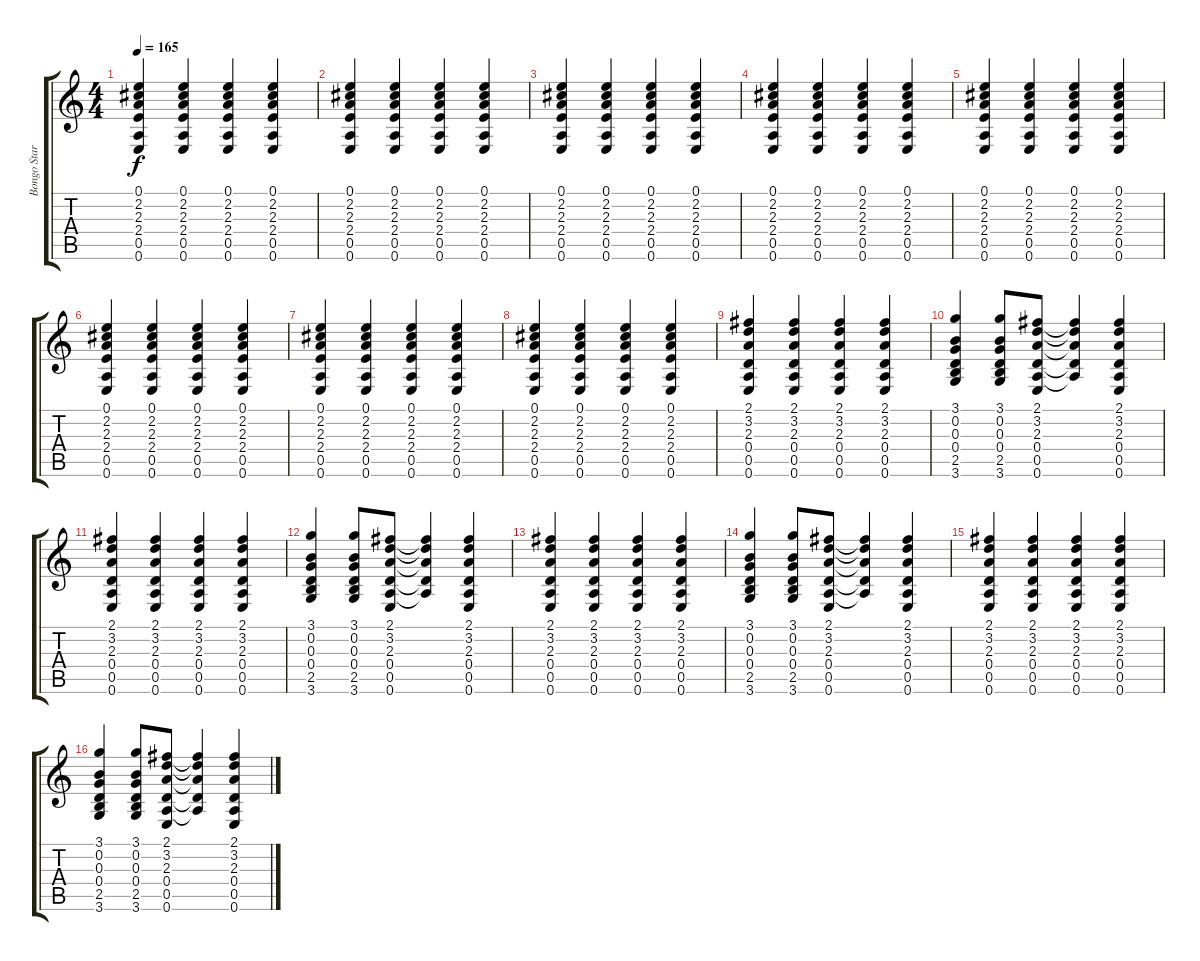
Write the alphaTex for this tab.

\track ("Bongo Starr" "Bongo Star") {instrument overdrivenguitar}
\staff {score tabs}
\tuning (E4 B3 G3 D3 A2 E2) {hide}
\ts (4 4)
\tempo 165
\clef g2
\ks c
(0.1 2.2 2.3 2.4 0.5 0.6).4{dy f} (0.1 2.2 2.3 2.4 0.5 0.6).4 (0.1 2.2 2.3 2.4 0.5 0.6).4 (0.1 2.2 2.3 2.4 0.5 0.6).4 |
(0.1 2.2 2.3 2.4 0.5 0.6).4 (0.1 2.2 2.3 2.4 0.5 0.6).4 (0.1 2.2 2.3 2.4 0.5 0.6).4 (0.1 2.2 2.3 2.4 0.5 0.6).4 |
(0.1 2.2 2.3 2.4 0.5 0.6).4 (0.1 2.2 2.3 2.4 0.5 0.6).4 (0.1 2.2 2.3 2.4 0.5 0.6).4 (0.1 2.2 2.3 2.4 0.5 0.6).4 |
(0.1 2.2 2.3 2.4 0.5 0.6).4 (0.1 2.2 2.3 2.4 0.5 0.6).4 (0.1 2.2 2.3 2.4 0.5 0.6).4 (0.1 2.2 2.3 2.4 0.5 0.6).4 |
(0.1 2.2 2.3 2.4 0.5 0.6).4 (0.1 2.2 2.3 2.4 0.5 0.6).4 (0.1 2.2 2.3 2.4 0.5 0.6).4 (0.1 2.2 2.3 2.4 0.5 0.6).4 |
(0.1 2.2 2.3 2.4 0.5 0.6).4 (0.1 2.2 2.3 2.4 0.5 0.6).4 (0.1 2.2 2.3 2.4 0.5 0.6).4 (0.1 2.2 2.3 2.4 0.5 0.6).4 |
(0.1 2.2 2.3 2.4 0.5 0.6).4 (0.1 2.2 2.3 2.4 0.5 0.6).4 (0.1 2.2 2.3 2.4 0.5 0.6).4 (0.1 2.2 2.3 2.4 0.5 0.6).4 |
(0.1 2.2 2.3 2.4 0.5 0.6).4 (0.1 2.2 2.3 2.4 0.5 0.6).4 (0.1 2.2 2.3 2.4 0.5 0.6).4 (0.1 2.2 2.3 2.4 0.5 0.6).4 |
(2.1 3.2 2.3 0.4 0.5 0.6).4 (2.1 3.2 2.3 0.4 0.5 0.6).4 (2.1 3.2 2.3 0.4 0.5 0.6).4 (2.1 3.2 2.3 0.4 0.5 0.6).4 |
(3.1 0.2 0.3 0.4 2.5 3.6).4 (3.1 0.2 0.3 0.4 2.5 3.6).8 (2.1 3.2 2.3 0.4 0.5 0.6).8 (2.1{t} 3.2{t} 2.3{t} 0.4{t} 0.5{t}).4 (2.1 3.2 2.3 0.4 0.5 0.6).4 |
(2.1 3.2 2.3 0.4 0.5 0.6).4 (2.1 3.2 2.3 0.4 0.5 0.6).4 (2.1 3.2 2.3 0.4 0.5 0.6).4 (2.1 3.2 2.3 0.4 0.5 0.6).4 |
(3.1 0.2 0.3 0.4 2.5 3.6).4 (3.1 0.2 0.3 0.4 2.5 3.6).8 (2.1 3.2 2.3 0.4 0.5 0.6).8 (2.1{t} 3.2{t} 2.3{t} 0.4{t} 0.5{t}).4 (2.1 3.2 2.3 0.4 0.5 0.6).4 |
(2.1 3.2 2.3 0.4 0.5 0.6).4 (2.1 3.2 2.3 0.4 0.5 0.6).4 (2.1 3.2 2.3 0.4 0.5 0.6).4 (2.1 3.2 2.3 0.4 0.5 0.6).4 |
(3.1 0.2 0.3 0.4 2.5 3.6).4 (3.1 0.2 0.3 0.4 2.5 3.6).8 (2.1 3.2 2.3 0.4 0.5 0.6).8 (2.1{t} 3.2{t} 2.3{t} 0.4{t} 0.5{t}).4 (2.1 3.2 2.3 0.4 0.5 0.6).4 |
(2.1 3.2 2.3 0.4 0.5 0.6).4 (2.1 3.2 2.3 0.4 0.5 0.6).4 (2.1 3.2 2.3 0.4 0.5 0.6).4 (2.1 3.2 2.3 0.4 0.5 0.6).4 |
(3.1 0.2 0.3 0.4 2.5 3.6).4 (3.1 0.2 0.3 0.4 2.5 3.6).8 (2.1 3.2 2.3 0.4 0.5 0.6).8 (2.1{t} 3.2{t} 2.3{t} 0.4{t} 0.5{t}).4 (2.1 3.2 2.3 0.4 0.5 0.6).4
